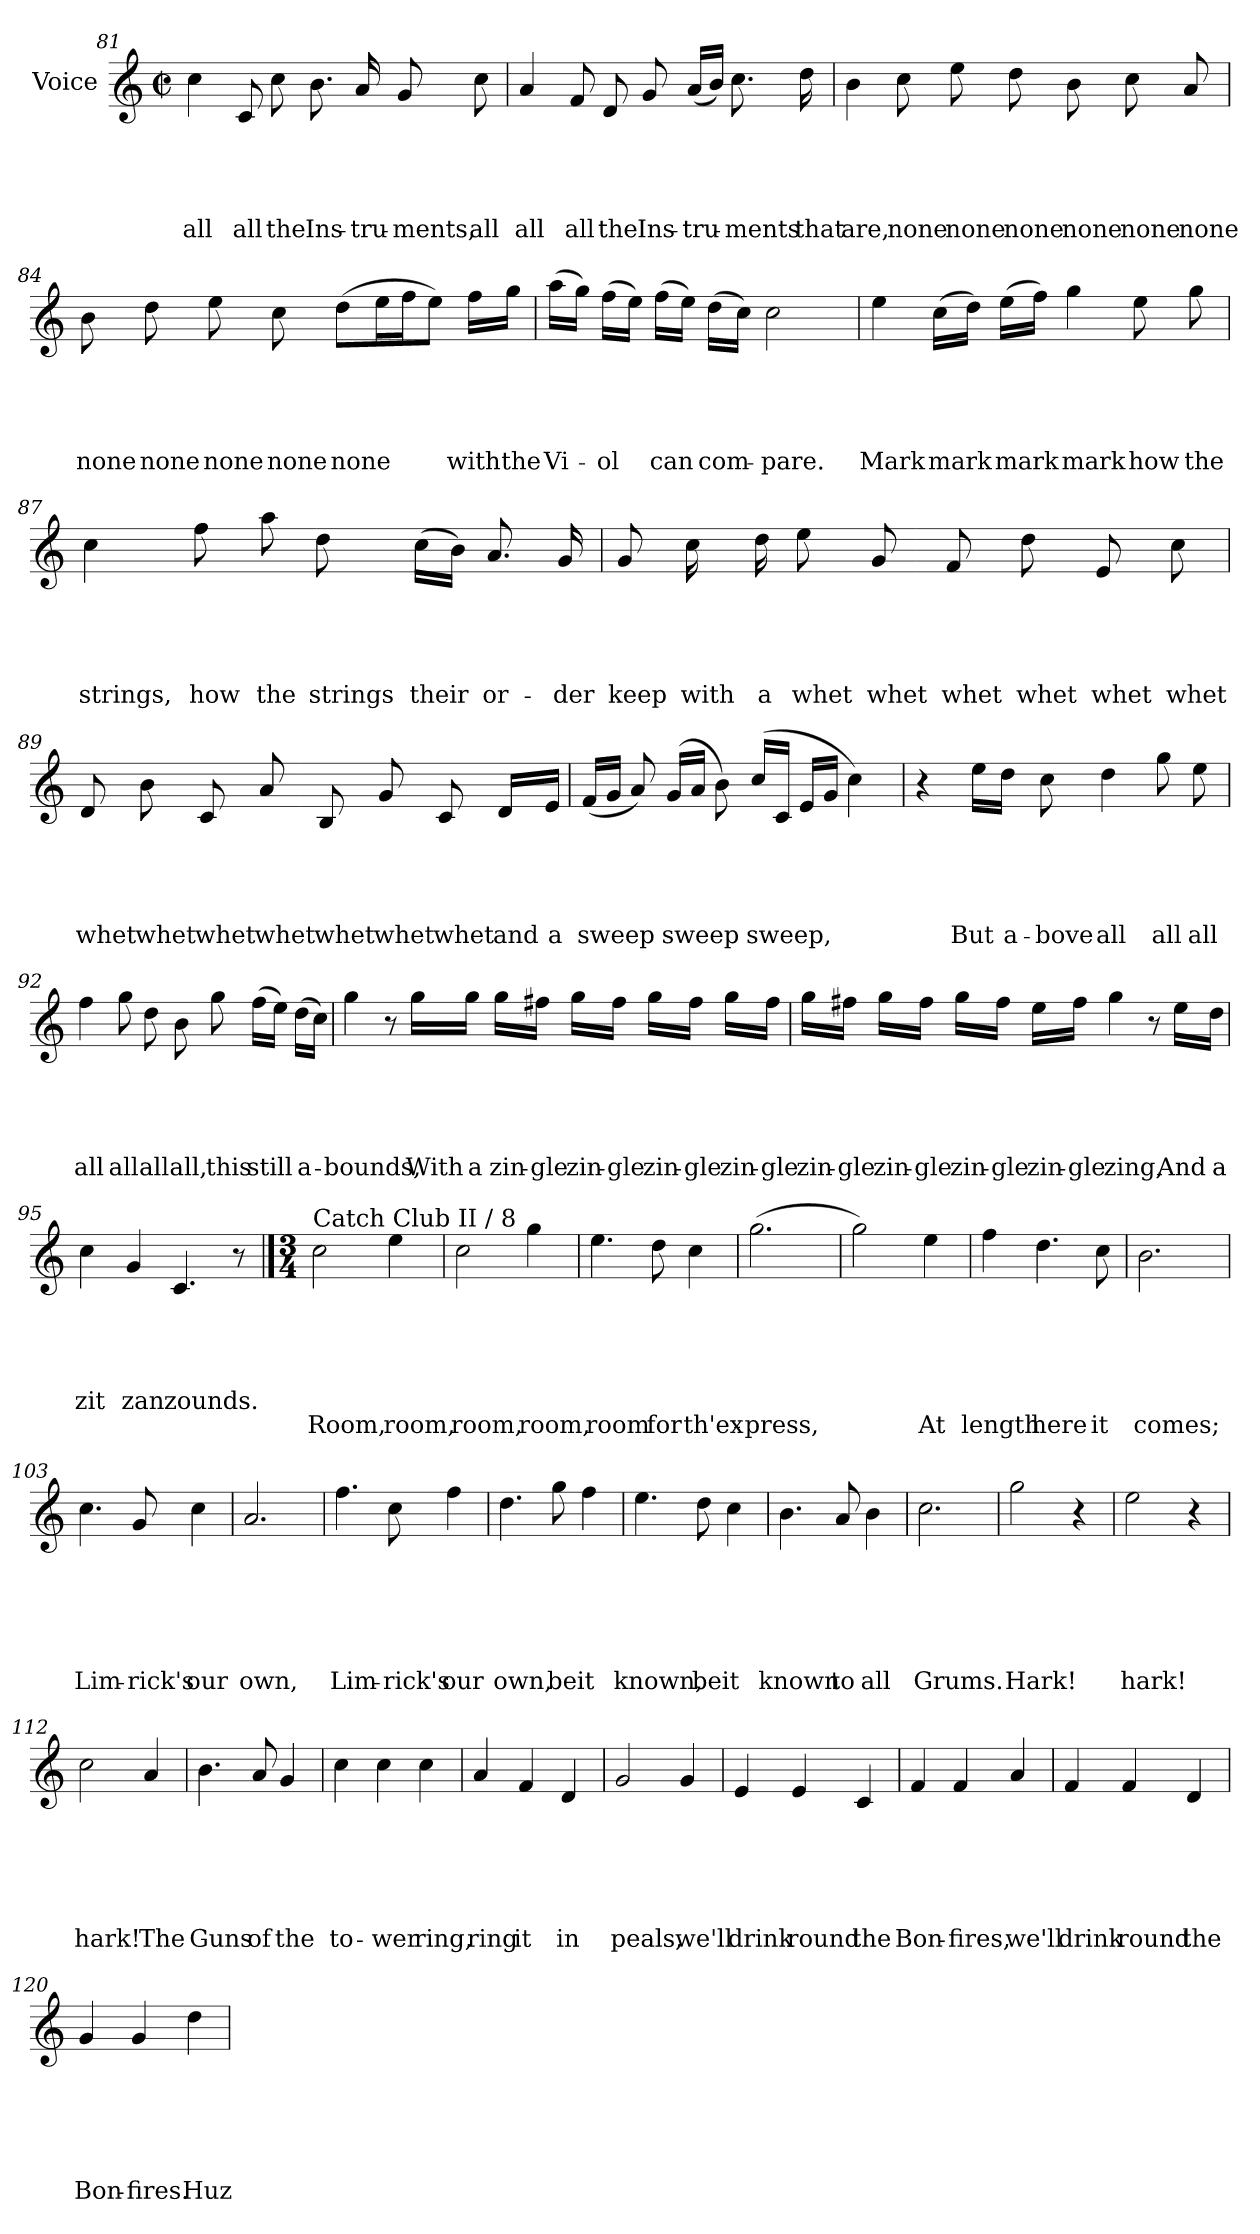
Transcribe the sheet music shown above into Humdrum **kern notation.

**kern	**text	**text	**text	**text	**text	**text
*part1	*part1	*part1	*part1	*part1	*part1	*part1
*staff1	*staff1	*staff1	*staff1	*staff1	*staff1	*staff1
*I"Voice	*	*	*	*	*	*
*clefG2	*	*	*	*	*	*
*k[]	*	*	*	*	*	*
*C:	*	*	*	*	*	*
*M2/2	*	*	*	*	*	*
*met(c|)	*	*	*	*	*	*
=81	=81	=81	=81	=81	=81	=81
4cc\	.	.	.	.	all	.
8c/	.	.	.	.	all	.
8cc\	.	.	.	.	the	.
8.b\	.	.	.	.	Ins-	.
16a/	.	.	.	.	-tru-	.
8g/	.	.	.	.	-ments,	.
8cc\	.	.	.	.	all	.
=82	=82	=82	=82	=82	=82	=82
4a/	.	.	.	.	all	.
8f/	.	.	.	.	all	.
8d/	.	.	.	.	the	.
8g/	.	.	.	.	Ins-	.
(16a/LL	.	.	.	.	-tru-	.
16b/JJ)	.	.	.	.	.	.
8.cc\	.	.	.	.	-ments	.
16dd\	.	.	.	.	that	.
=83	=83	=83	=83	=83	=83	=83
4b\	.	.	.	.	are,	.
8cc\	.	.	.	.	none	.
8ee\	.	.	.	.	none	.
8dd\	.	.	.	.	none	.
8b\	.	.	.	.	none	.
8cc\	.	.	.	.	none	.
8a/	.	.	.	.	none	.
=84	=84	=84	=84	=84	=84	=84
8b\	.	.	.	.	none	.
8dd\	.	.	.	.	none	.
8ee\	.	.	.	.	none	.
8cc\	.	.	.	.	none	.
(8dd\L	.	.	.	.	none	.
16ee\L	.	.	.	.	.	.
16ff\J	.	.	.	.	.	.
8ee\J)	.	.	.	.	.	.
16ff\LL	.	.	.	.	with	.
16gg\JJ	.	.	.	.	the	.
=85	=85	=85	=85	=85	=85	=85
(16aa\LL	.	.	.	.	Vi-	.
16gg\JJ)	.	.	.	.	.	.
(16ff\LL	.	.	.	.	-ol	.
16ee\JJ)	.	.	.	.	.	.
(16ff\LL	.	.	.	.	can	.
16ee\JJ)	.	.	.	.	.	.
(16dd\LL	.	.	.	.	com-	.
16cc\JJ)	.	.	.	.	.	.
2cc\	.	.	.	.	-pare.	.
!!LO:LB:g=z
=86	=86	=86	=86	=86	=86	=86
4ee\	.	.	.	.	Mark	.
(16cc\LL	.	.	.	.	mark	.
16dd\JJ)	.	.	.	.	.	.
(16ee\LL	.	.	.	.	mark	.
16ff\JJ)	.	.	.	.	.	.
4gg\	.	.	.	.	mark	.
8ee\	.	.	.	.	how	.
8gg\	.	.	.	.	the	.
=87	=87	=87	=87	=87	=87	=87
4cc\	.	.	.	.	strings,	.
8ff\	.	.	.	.	how	.
8aa\	.	.	.	.	the	.
8dd\	.	.	.	.	strings	.
(16cc\LL	.	.	.	.	their	.
16b\JJ)	.	.	.	.	.	.
8.a/	.	.	.	.	or-	.
16g/	.	.	.	.	-der	.
=88	=88	=88	=88	=88	=88	=88
8g/	.	.	.	.	keep	.
16cc\	.	.	.	.	with	.
16dd\	.	.	.	.	a	.
8ee\	.	.	.	.	whet	.
8g/	.	.	.	.	whet	.
8f/	.	.	.	.	whet	.
8dd\	.	.	.	.	whet	.
8e/	.	.	.	.	whet	.
8cc\	.	.	.	.	whet	.
=89	=89	=89	=89	=89	=89	=89
8d/	.	.	.	.	whet	.
8b\	.	.	.	.	whet	.
8c/	.	.	.	.	whet	.
8a/	.	.	.	.	whet	.
8B/	.	.	.	.	whet	.
8g/	.	.	.	.	whet	.
8c/	.	.	.	.	whet	.
16d/LL	.	.	.	.	and	.
16e/JJ	.	.	.	.	a	.
=90	=90	=90	=90	=90	=90	=90
(16f/LL	.	.	.	.	sweep	.
16g/JJ	.	.	.	.	.	.
8a/)	.	.	.	.	.	.
(16g/LL	.	.	.	.	sweep	.
16a/JJ	.	.	.	.	.	.
8b\)	.	.	.	.	.	.
(16cc/LL	.	.	.	.	sweep,	.
16c/JJ	.	.	.	.	.	.
16e/LL	.	.	.	.	.	.
16g/JJ	.	.	.	.	.	.
4cc\)	.	.	.	.	.	.
!!LO:LB:g=z
=91	=91	=91	=91	=91	=91	=91
4r	.	.	.	.	.	.
16ee\LL	.	.	.	.	But	.
16dd\JJ	.	.	.	.	a-	.
8cc\	.	.	.	.	-bove	.
4dd\	.	.	.	.	all	.
8gg\	.	.	.	.	all	.
8ee\	.	.	.	.	all	.
=92	=92	=92	=92	=92	=92	=92
4ff\	.	.	.	.	all	.
8gg\	.	.	.	.	all	.
8dd\	.	.	.	.	all	.
8b\	.	.	.	.	all,	.
8gg\	.	.	.	.	this	.
(16ff\LL	.	.	.	.	still	.
16ee\JJ)	.	.	.	.	.	.
(16dd\LL	.	.	.	.	a-	.
16cc\JJ)	.	.	.	.	.	.
=93	=93	=93	=93	=93	=93	=93
4gg\	.	.	.	.	-bounds,	.
8r	.	.	.	.	.	.
16gg\LL	.	.	.	.	With	.
16gg\JJ	.	.	.	.	a	.
16gg\LL	.	.	.	.	zin-	.
16ff#X\JJ	.	.	.	.	-gle	.
16gg\LL	.	.	.	.	zin-	.
16ff#\JJ	.	.	.	.	-gle	.
16gg\LL	.	.	.	.	zin-	.
16ff#\JJ	.	.	.	.	-gle	.
16gg\LL	.	.	.	.	zin-	.
16ff#\JJ	.	.	.	.	-gle	.
=94	=94	=94	=94	=94	=94	=94
16gg\LL	.	.	.	.	zin-	.
16ff#X\JJ	.	.	.	.	-gle	.
16gg\LL	.	.	.	.	zin-	.
16ff#\JJ	.	.	.	.	-gle	.
16gg\LL	.	.	.	.	zin-	.
16ff#\JJ	.	.	.	.	-gle	.
16ee\LL	.	.	.	.	zin-	.
16ff#\JJ	.	.	.	.	-gle	.
4gg\	.	.	.	.	zing,	.
8r	.	.	.	.	.	.
16ee\LL	.	.	.	.	And	.
16dd\JJ	.	.	.	.	a	.
=95	=95	=95	=95	=95	=95	=95
4cc\	.	.	.	.	zit	.
4g/	.	.	.	.	zan	.
4.c/	.	.	.	.	zounds.	.
8r	.	.	.	.	.	.
!!LO:LB:g=z
==96	==96	==96	==96	==96	==96	==96
*k[]	*	*	*	*	*	*
*C:	*	*	*	*	*	*
*M3/4	*	*	*	*	*	*
!LO:TX:a:t=Catch Club II / 8	!	!	!	!	!	!
2cc\	.	.	.	.	.	Room,
4ee\	.	.	.	.	.	room,
=97	=97	=97	=97	=97	=97	=97
2cc\	.	.	.	.	.	room,
4gg\	.	.	.	.	.	room,
=98	=98	=98	=98	=98	=98	=98
4.ee\	.	.	.	.	.	room
8dd\	.	.	.	.	.	for
4cc\	.	.	.	.	.	th'ex-
=99	=99	=99	=99	=99	=99	=99
(2.gg\	.	.	.	.	.	-press,
=100	=100	=100	=100	=100	=100	=100
2gg\)	.	.	.	.	.	.
4ee\	.	.	.	.	.	At
=101	=101	=101	=101	=101	=101	=101
4ff\	.	.	.	.	.	length
4.dd\	.	.	.	.	.	here
8cc\	.	.	.	.	.	it
=102	=102	=102	=102	=102	=102	=102
2.b\	.	.	.	.	.	comes;
=103	=103	=103	=103	=103	=103	=103
4.cc\	.	.	.	.	.	Lim-
8g/	.	.	.	.	.	-rick's
4cc\	.	.	.	.	.	our
=104	=104	=104	=104	=104	=104	=104
2.a/	.	.	.	.	.	own,
=105	=105	=105	=105	=105	=105	=105
4.ff\	.	.	.	.	.	Lim-
8cc\	.	.	.	.	.	-rick's
4ff\	.	.	.	.	.	our
=106	=106	=106	=106	=106	=106	=106
4.dd\	.	.	.	.	.	own,
8gg\	.	.	.	.	.	be
4ff\	.	.	.	.	.	it
=107	=107	=107	=107	=107	=107	=107
4.ee\	.	.	.	.	.	known,
8dd\	.	.	.	.	.	be
4cc\	.	.	.	.	.	it
=108	=108	=108	=108	=108	=108	=108
4.b\	.	.	.	.	.	known
8a/	.	.	.	.	.	to
4b\	.	.	.	.	.	all
=109	=109	=109	=109	=109	=109	=109
2.cc\	.	.	.	.	.	Grums.
!!LO:LB:g=z
=110	=110	=110	=110	=110	=110	=110
2gg\	.	.	.	.	.	Hark!
4r	.	.	.	.	.	.
=111	=111	=111	=111	=111	=111	=111
2ee\	.	.	.	.	.	hark!
4r	.	.	.	.	.	.
=112	=112	=112	=112	=112	=112	=112
2cc\	.	.	.	.	.	hark!
4a/	.	.	.	.	.	The
=113	=113	=113	=113	=113	=113	=113
4.b\	.	.	.	.	.	Guns
8a/	.	.	.	.	.	of
4g/	.	.	.	.	.	the
=114	=114	=114	=114	=114	=114	=114
4cc\	.	.	.	.	.	to-
4cc\	.	.	.	.	.	-wer
4cc\	.	.	.	.	.	ring,
=115	=115	=115	=115	=115	=115	=115
4a/	.	.	.	.	.	ring
4f/	.	.	.	.	.	it
4d/	.	.	.	.	.	in
=116	=116	=116	=116	=116	=116	=116
2g/	.	.	.	.	.	peals,
4g/	.	.	.	.	.	we'll
=117	=117	=117	=117	=117	=117	=117
4e/	.	.	.	.	.	drink
4e/	.	.	.	.	.	round
4c/	.	.	.	.	.	the
=118	=118	=118	=118	=118	=118	=118
4f/	.	.	.	.	.	Bon-
4f/	.	.	.	.	.	-fires,
4a/	.	.	.	.	.	we'll
=119	=119	=119	=119	=119	=119	=119
4f/	.	.	.	.	.	drink
4f/	.	.	.	.	.	round
4d/	.	.	.	.	.	the
=120	=120	=120	=120	=120	=120	=120
4g/	.	.	.	.	.	Bon-
4g/	.	.	.	.	.	-fires.
4dd\	.	.	.	.	.	Huz-
=	=	=	=	=	=	=
*-	*-	*-	*-	*-	*-	*-
